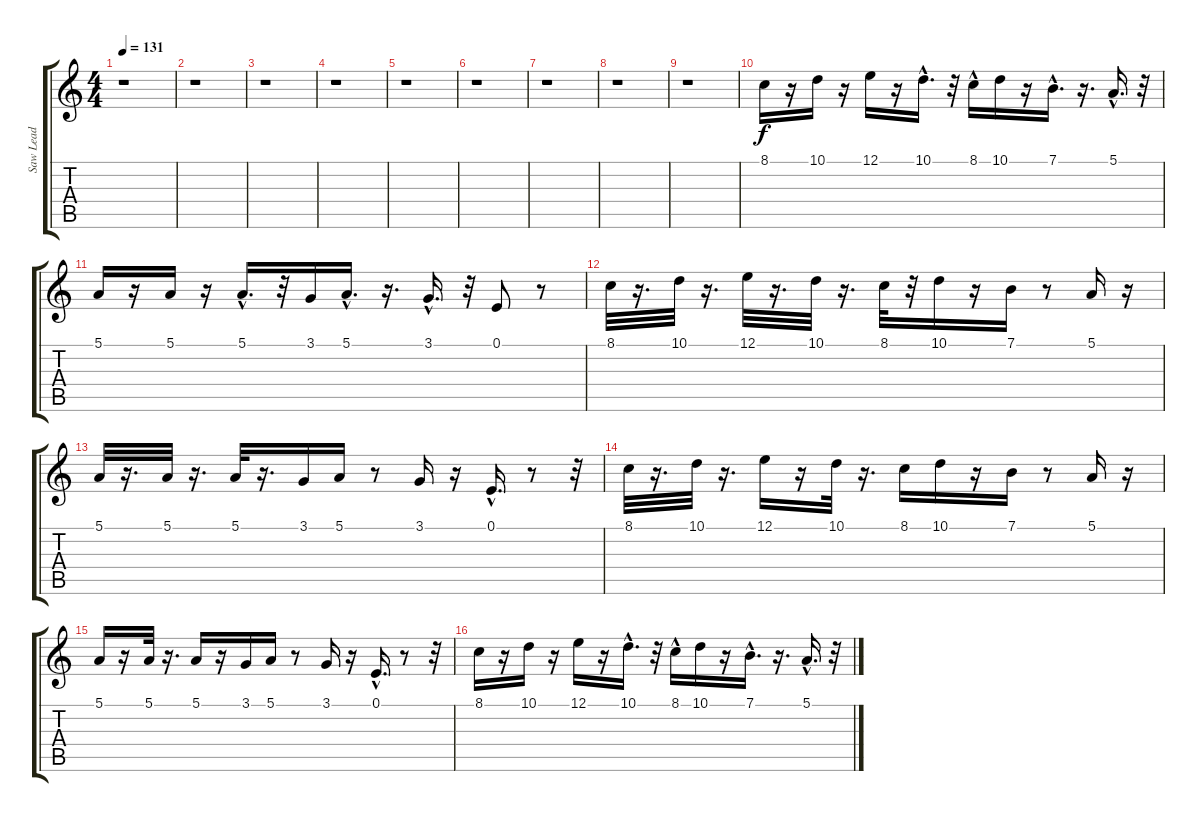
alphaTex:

\track ("Saw Lead" "Saw Lead") {instrument brasssection}
\staff {score tabs}
\tuning (E4 B3 G3 D3 A2 E2) {hide}
\ts (4 4)
\tempo 131
\clef g2
\ks c
r.1{dy f} |
r.1 |
r.1 |
r.1 |
r.1 |
r.1 |
r.1 |
r.1 |
r.1 |
8.1.16 r.16 10.1.16 r.16 12.1.16 r.16 10.1{hac}.16{d} r.32 8.1{hac}.16 10.1.16 r.16 7.1{hac}.16{d} r.16{d} 5.1{hac}.16{d} r.32 |
5.1.16 r.16 5.1.16 r.16 5.1{hac}.16{d} r.32 3.1.16 5.1{hac}.16{d} r.16{d} 3.1{hac}.16{d} r.32 0.1.8 r.8 |
8.1.32 r.16{d} 10.1.32 r.16{d} 12.1.32 r.16{d} 10.1.32 r.16{d} 8.1.32 r.32 10.1.16 r.16 7.1.16 r.8 5.1.16 r.16 |
5.1.32 r.16{d} 5.1.32 r.16{d} 5.1.32 r.16{d} 3.1.16 5.1.16 r.8 3.1.16 r.16 0.1{hac}.16{d} r.8 r.32 |
8.1.32 r.16{d} 10.1.32 r.16{d} 12.1.16 r.16 10.1.32 r.16{d} 8.1.16 10.1.16 r.16 7.1.16 r.8 5.1.16 r.16 |
5.1.16 r.16 5.1.32 r.16{d} 5.1.16 r.16 3.1.16 5.1.16 r.8 3.1.16 r.16 0.1{hac}.16{d} r.8 r.32 |
8.1.16 r.16 10.1.16 r.16 12.1.16 r.16 10.1{hac}.16{d} r.32 8.1{hac}.16 10.1.16 r.16 7.1{hac}.16{d} r.16{d} 5.1{hac}.16{d} r.32
